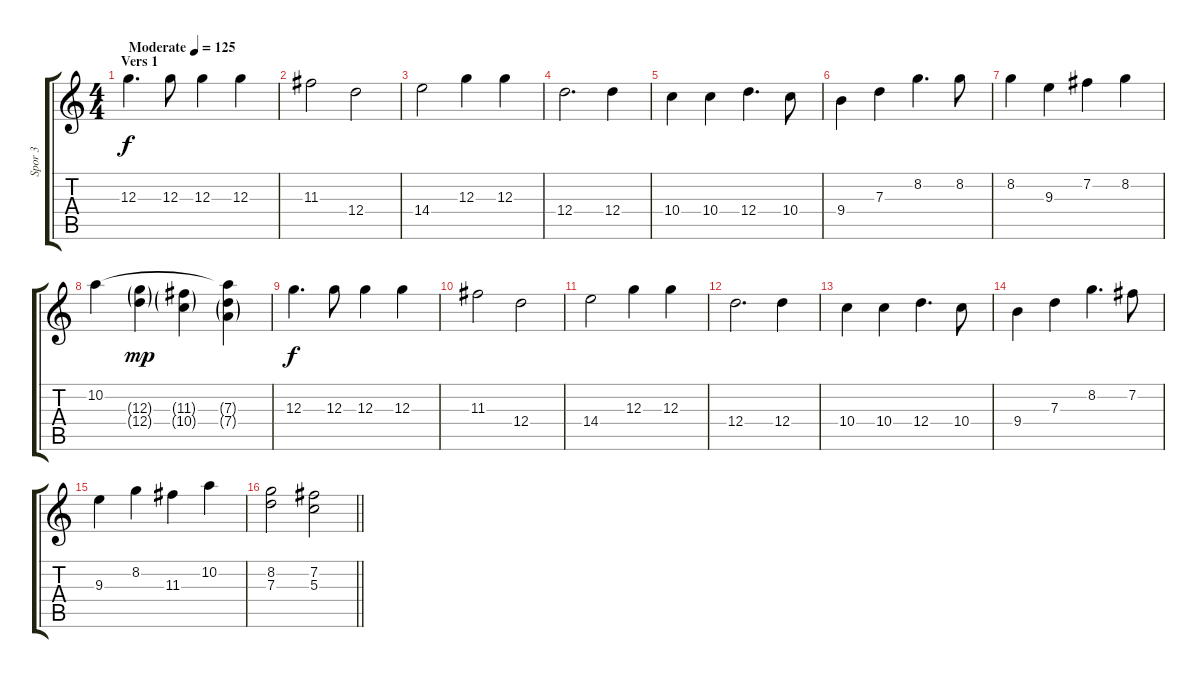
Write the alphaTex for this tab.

\track ("Spor 3" "Spor 3") {instrument distortionguitar}
\staff {score tabs}
\tuning (E4 B3 G3 D3 A2 E2) {hide}
\ts (4 4)
\section ("" "Vers 1")
\tempo (125 "Moderate")
\clef g2
\ks c
12.3.4{d dy f instrument electricguitarjazz} 12.3.8 12.3.4 12.3.4 |
11.3.2 12.4.2 |
14.4.2 12.3.4 12.3.4 |
12.4.2{d} 12.4.4 |
10.4.4 10.4.4 12.4.4{d} 10.4.8 |
9.4.4 7.3.4 8.2.4{d} 8.2.8 |
8.2.4 9.3.4 7.2.4 8.2.4 |
10.2.4 (12.3{g} 12.4{g}).4{dy mp} (11.3{g} 10.4{g}).4 (10.2{t} 7.3{g} 7.4{g}).4 |
12.3.4{d dy f} 12.3.8 12.3.4 12.3.4 |
11.3.2 12.4.2 |
14.4.2 12.3.4 12.3.4 |
12.4.2{d} 12.4.4 |
10.4.4 10.4.4 12.4.4{d} 10.4.8 |
9.4.4 7.3.4 8.2.4{d} 7.2.8 |
9.3.4 8.2.4 11.3.4 10.2.4 |
\barLineRight lightlight
(8.2 7.3).2 (7.2 5.3).2
